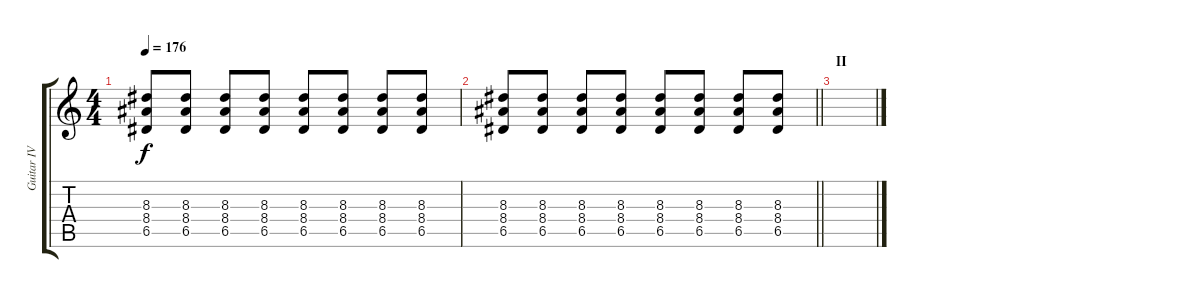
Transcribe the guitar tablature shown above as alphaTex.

\track ("Guitar IV Volume Lower" "Guitar IV ") {instrument distortionguitar}
\staff {score tabs}
\tuning (E4 B3 G3 D3 A2 D2) {hide}
\ts (4 4)
\tempo 176
\clef g2
\ks c
(8.3 8.4 6.5).8{dy f} (8.3 8.4 6.5).8 (8.3 8.4 6.5).8 (8.3 8.4 6.5).8 (8.3 8.4 6.5).8 (8.3 8.4 6.5).8 (8.3 8.4 6.5).8 (8.3 8.4 6.5).8 |
\barLineRight lightlight
(8.3 8.4 6.5).8 (8.3 8.4 6.5).8 (8.3 8.4 6.5).8 (8.3 8.4 6.5).8 (8.3 8.4 6.5).8 (8.3 8.4 6.5).8 (8.3 8.4 6.5).8 (8.3 8.4 6.5).8 |
\section ("" "II")
